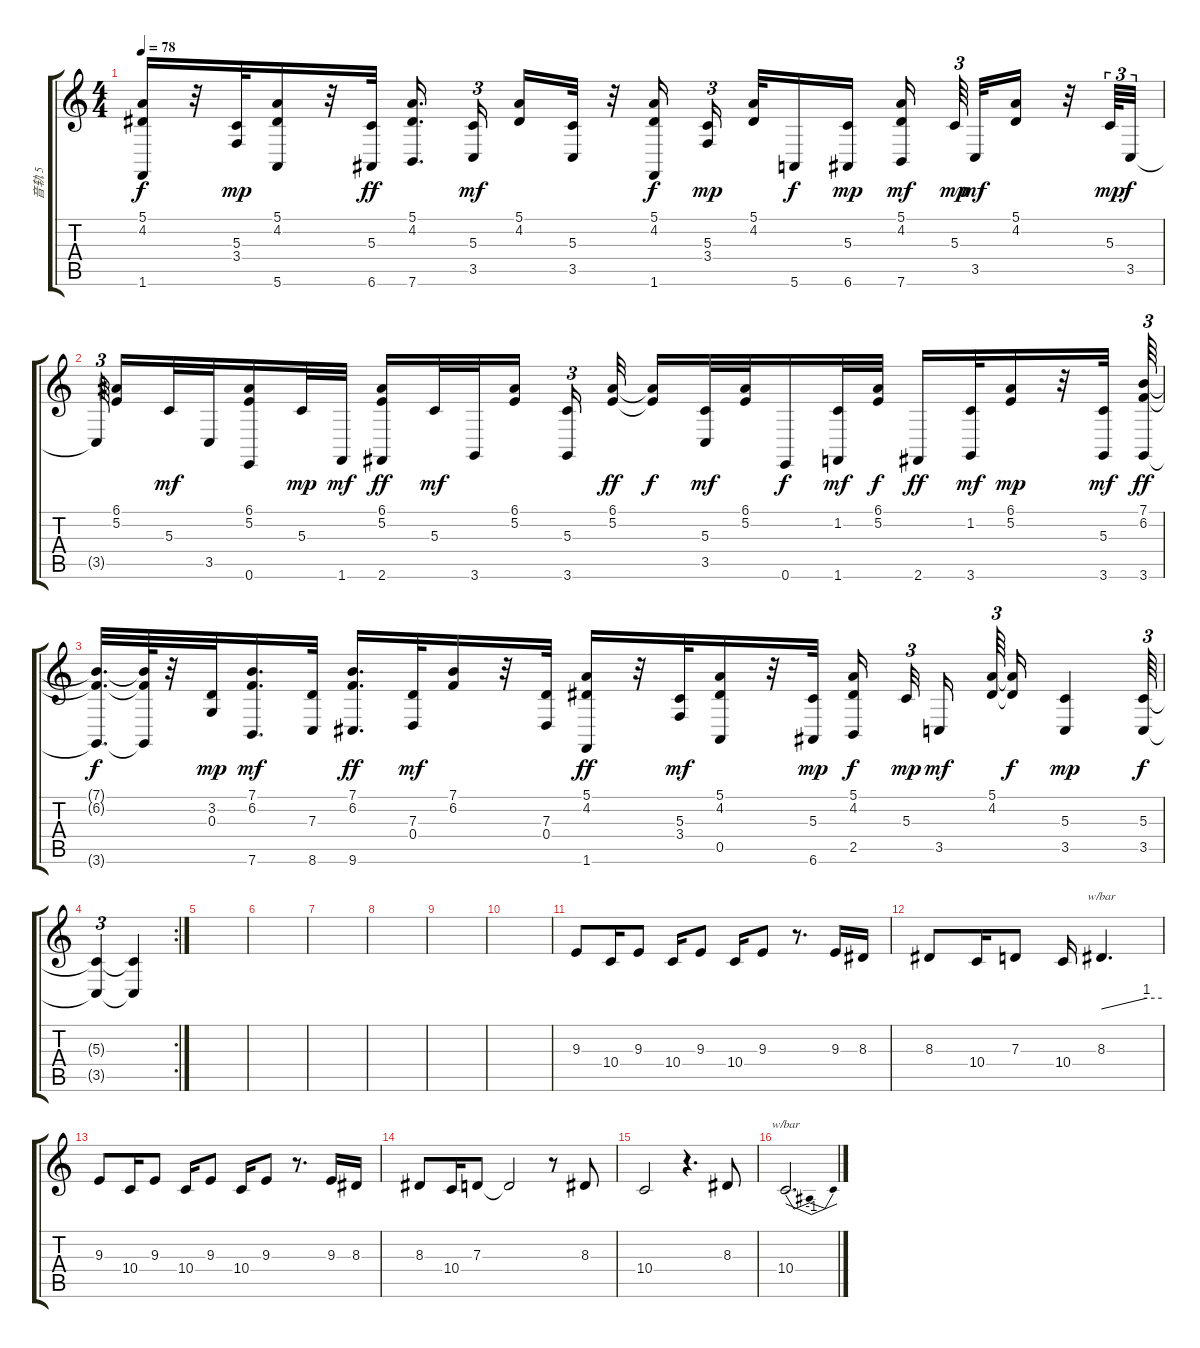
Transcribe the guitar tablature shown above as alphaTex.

\track ("音轨 5" "音轨 5") {instrument trombone}
\staff {score tabs}
\tuning (E4 B3 G3 D3 A2 E2) {hide}
\ts (4 4)
\tempo 78
\clef g2
\ks c
(5.1 4.2 1.6).16{dy f} r.32 (5.3 3.4).32{dy mp} (5.1 4.2 5.6).16 r.32 (5.3 6.6).32{dy ff} (5.1 4.2 7.6).16{d beam splitsecondary} (5.3 3.5).16{tu (3 2) dy mf beam splitsecondary} (5.1 4.2).16 (5.3 3.5).32 r.32 (5.1 4.2 1.6).16{dy f beam splitsecondary} (5.3 3.4).16{tu (3 2) dy mp beam splitsecondary} (5.1 4.2).32 5.6.16{dy f} (5.3 6.6).16{dy mp} (5.1 4.2 7.6).16{dy mf beam splitsecondary} 5.3.64{tu (3 2) dy mp beam splitsecondary} 3.5.32{dy mf} (5.1 4.2).16 r.32 5.3.64{tu (3 2) dy mp} 3.5.32{tu (3 2) dy f} |
3.5{t}.64{tu (3 2) beam splitsecondary} (6.1 5.2).16 5.3.32{dy mf} 3.5.32 (6.1 5.2 0.6).16 5.3.32{dy mp} 1.6.32{dy mf} (6.1 5.2 2.6).16{dy ff} 5.3.32{dy mf} 3.6.32 (6.1 5.2).16{beam splitsecondary} (5.3 3.6).16{tu (3 2)} (6.1 5.2).32{dy ff} (6.1{t} 5.2{t}).16{dy f} (5.3 3.5).32{dy mf} (6.1 5.2).32 0.6.16{dy f} (1.2 1.6).32{dy mf} (6.1 5.2).32{dy f} 2.6.16{dy ff} (1.2 3.6).32{dy mf} (6.1 5.2).16{dy mp} r.32 (5.3 3.6).32{dy mf} (7.1 6.2 3.6).64{tu (3 2) dy ff} |
(7.1{t} 6.2{t} 3.6{t}).32{d dy f} (7.1{t} 6.2{t} 3.6{t}).64 r.32 (3.2 0.3).32{dy mp} (7.1 6.2 7.6).16{d dy mf} (7.3 8.6).32 (7.1 6.2 9.6).16{d dy ff} (7.3 0.4).32{dy mf} (7.1 6.2).16 r.32 (7.3 0.4).32 (5.1 4.2 1.6).16{dy ff} r.32 (5.3 3.4).32{dy mf} (5.1 4.2 0.5).16 r.32 (5.3 6.6).32{dy mp} (5.1 4.2 2.5).16{dy f beam splitsecondary} 5.3.32{tu (3 2) dy mp beam splitsecondary} 3.5.16{dy mf beam splitsecondary} (5.1 4.2).64{tu (3 2)} (5.1{t} 4.2{t}).16{dy f} (5.3 3.5).4{dy mp} (5.3 3.5).64{tu (3 2) dy f} |
\rc 2
(5.3{t} 3.5{t}).4{tu (3 2)} (5.3{t} 3.5{t}).4 |
|
|
|
|
|
|
9.3.8 10.4.16 9.3.8 10.4.16 9.3.8 10.4.16 9.3.8 r.8{d} 9.3.16 8.3.16 |
8.3.8 10.4.16 7.3.8 10.4.16 8.3.4{d tbe (custom default 0 0 45 4 60 4)} |
9.3.8 10.4.16 9.3.8 10.4.16 9.3.8 10.4.16 9.3.8 r.8{d} 9.3.16 8.3.16 |
8.3.8 10.4.16 7.3.8 7.3{t}.2 r.8 8.3.8 |
10.4.2 r.4{d} 8.3.8 |
10.4.2{d tbe (dip default 0 0 30 -4 60 0)}
